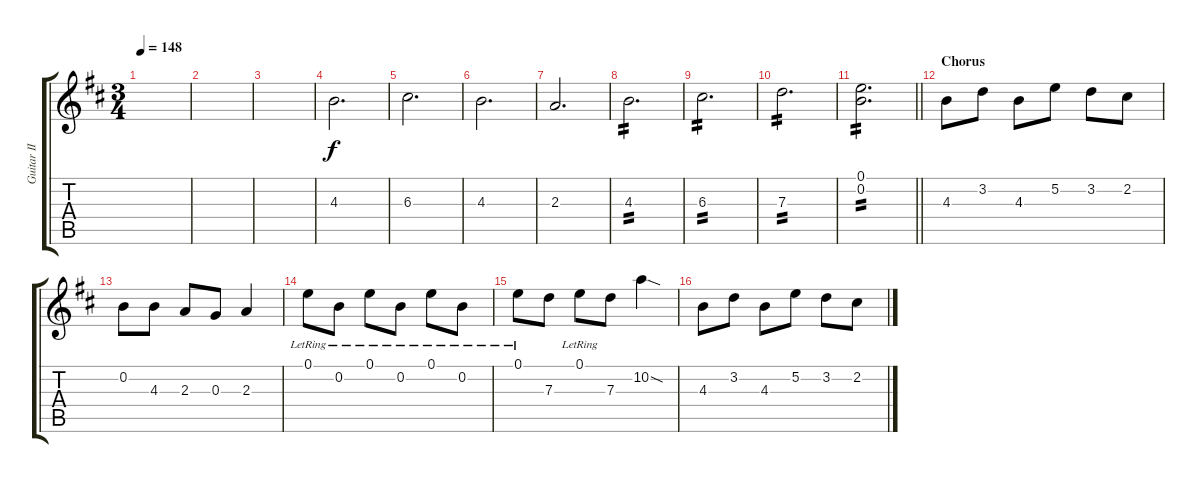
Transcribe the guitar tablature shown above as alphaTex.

\track ("Guitar II" "Guitar II") {instrument distortionguitar}
\staff {score tabs}
\tuning (E4 B3 G3 D3 A2 E2) {hide}
\ts (3 4)
\tempo 148
\clef g2
\ks bminor
|
|
|
4.3.2{d} |
6.3.2{d} |
4.3.2{d} |
2.3.2{d} |
4.3.2{d tp 2} |
6.3.2{d tp 2} |
7.3.2{d tp 2} |
\barLineRight lightlight
(0.1 0.2).2{d tp 2} |
\section ("" "Chorus")
4.3.8 3.2.8 4.3.8 5.2.8 3.2.8 2.2.8 |
0.2.8 4.3.8 2.3.8 0.3.8 2.3.4 |
0.1{lr}.8 0.2{lr}.8 0.1{lr}.8 0.2{lr}.8 0.1{lr}.8 0.2{lr}.8 |
0.1{lr}.8 7.3.8 0.1{lr}.8 7.3.8 10.2{sod}.4 |
4.3.8 3.2.8 4.3.8 5.2.8 3.2.8 2.2.8
